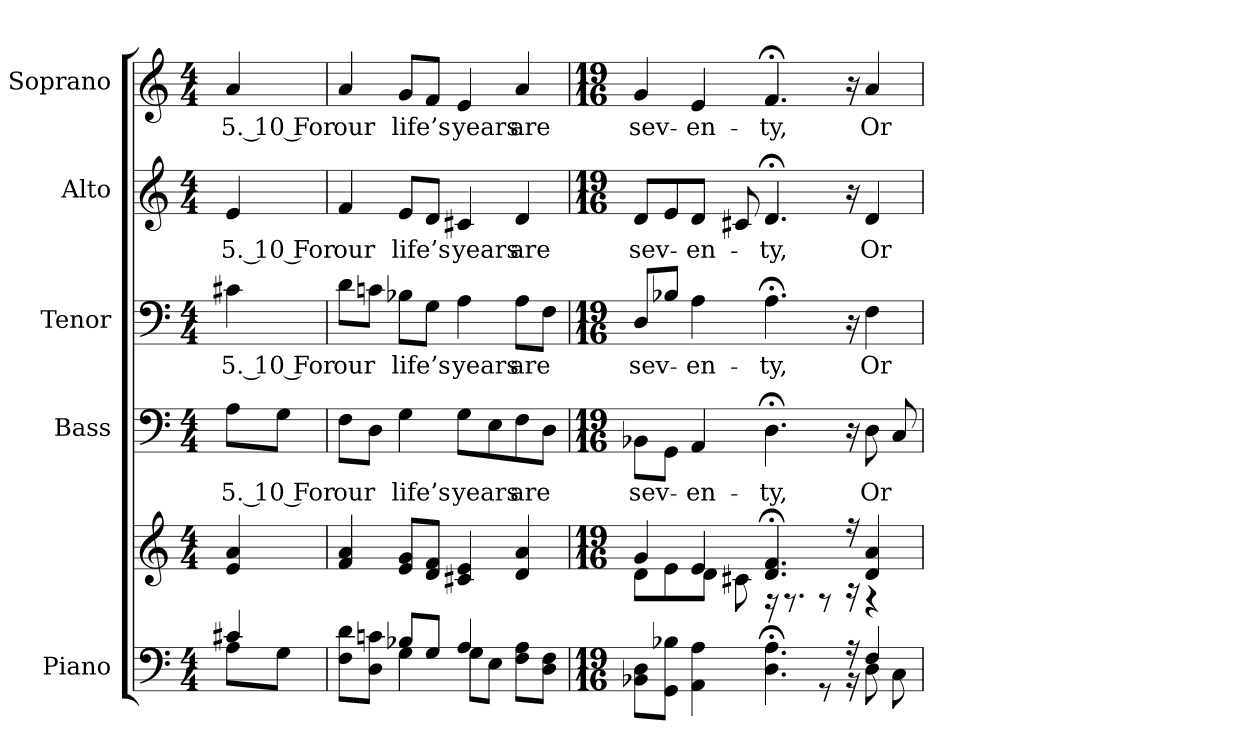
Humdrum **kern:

**kern	**kern	**kern	**text	**kern	**text	**kern	**text	**kern	**text
*part5	*part5	*part4	*part4	*part3	*part3	*part2	*part2	*part1	*part1
*staff6	*staff5	*staff4	*staff4	*staff3	*staff3	*staff2	*staff2	*staff1	*staff1
*I"Piano	*	*I"Bass	*	*I"Tenor	*	*I"Alto	*	*I"Soprano	*
*I'Pno.	*	*I'B.	*	*I'T.	*	*I'A.	*	*I'S.	*
!!LO:PB:g=z
*clefF4	*clefG2	*clefF4	*	*clefF4	*	*clefG2	*	*clefG2	*
*k[]	*k[]	*k[]	*	*k[]	*	*k[]	*	*k[]	*
*C:	*C:	*C:	*	*C:	*	*C:	*	*C:	*
*M4/4	*M4/4	*M4/4	*	*M4/4	*	*M4/4	*	*M4/4	*
*MM115	*MM115	*MM115	*	*MM115	*	*MM115	*	*MM115	*
=1	=1	=1	=1	=1	=1	=1	=1	=1	=1
*^	*	*	*	*	*	*	*	*	*
!	!	!	!	!LO:LY:b:color=#000000	!	!	!	!	!	!
!	!	!	!	!	!	!LO:LY:b:color=#000000	!	!	!	!
!	!	!	!	!	!	!	!	!LO:LY:b:color=#000000	!	!
!	!	!	!	!	!	!	!	!	!	!LO:LY:b:color=#000000
4c#Xi/	8Ai\L	4ei/ 4ai	8Ai\L	5. 10 For	4c#Xi\	5. 10 For	4ei/	5. 10 For	4ai/	5. 10 For
.	8Gi\J	.	8Gi\J	.	.	.	.	.	.	.
=2	=2	=2	=2	=2	=2	=2	=2	=2	=2	=2
!	!	!	!	!LO:LY:b:color=#000000	!	!	!	!	!	!
!	!	!	!	!	!	!LO:LY:b:color=#000000	!	!	!	!
!	!	!	!	!	!	!	!	!LO:LY:b:color=#000000	!	!
!	!	!	!	!	!	!	!	!	!	!LO:LY:b:color=#000000
8Fi\ 8diL	4ryy	4fi/ 4ai	8Fi\L	our	8di\L	our	4fi/	our	4ai/	our
8Di\ 8cniJ	.	.	8Di\J	.	8cni\J	.	.	.	.	.
!	!	!	!	!LO:LY:b:color=#000000	!	!	!	!	!	!
!	!	!	!	!	!	!LO:LY:b:color=#000000	!	!	!	!
!	!	!	!	!	!	!	!	!LO:LY:b:color=#000000	!	!
!	!	!	!	!	!	!	!	!	!	!LO:LY:b:color=#000000
8B-Xi/L	4Gi\	8ei/ 8giL	4Gi\	life’s	8B-Xi\L	life’s	8ei/L	life’s	8gi/L	life’s
8Gi/J	.	8di/ 8fiJ	.	.	8Gi\J	.	8di/J	.	8fi/J	.
!	!	!	!	!LO:LY:b:color=#000000	!	!	!	!	!	!
!	!	!	!	!	!	!LO:LY:b:color=#000000	!	!	!	!
!	!	!	!	!	!	!	!	!LO:LY:b:color=#000000	!	!
!	!	!	!	!	!	!	!	!	!	!LO:LY:b:color=#000000
4Ai/	8Gi\L	4c#Xi/ 4ei	8Gi\L	years	4Ai\	years	4c#Xi/	years	4ei/	years
.	8Ei\J	.	8Ei\	.	.	.	.	.	.	.
!	!	!	!	!LO:LY:b:color=#000000	!	!	!	!	!	!
!	!	!	!	!	!	!LO:LY:b:color=#000000	!	!	!	!
!	!	!	!	!	!	!	!	!LO:LY:b:color=#000000	!	!
!	!	!	!	!	!	!	!	!	!	!LO:LY:b:color=#000000
8Fi\ 8AiL	4ryy	4di/ 4ai	8Fi\	are	8Ai\L	are	4di/	are	4ai/	are
8Di\ 8FiJ	.	.	8Di\J	.	8Fi\J	.	.	.	.	.
=3	=3	=3	=3	=3	=3	=3	=3	=3	=3	=3
*M19/16	*	*M19/16	*M19/16	*	*M19/16	*	*M19/16	*	*M19/16	*
*	*	*^	*	*	*	*	*	*	*	*
!	!	!	!	!	!LO:LY:b:color=#000000	!	!	!	!	!	!
!	!	!	!	!	!	!	!LO:LY:b:color=#000000	!	!	!	!
!	!	!	!	!	!	!	!	!	!LO:LY:b:color=#000000	!	!
!	!	!	!	!	!	!	!	!	!	!	!LO:LY:b:color=#000000
8BB-Xi\ 8DiL	2ryy	4gi/	8di\L	8BB-Xi\L	sev-	8Di/L	sev-	8di/L	sev-	4gi/	sev-
8GGi\ 8B-XiJ	.	.	8ei\	8GGi\J	.	8B-Xi/J	.	8ei/	.	.	.
!	!	!	!	!	!LO:LY:b:color=#000000	!	!	!	!	!	!
!	!	!	!	!	!	!	!LO:LY:b:color=#000000	!	!	!	!
!	!	!	!	!	!	!	!	!	!LO:LY:b:color=#000000	!	!
!	!	!	!	!	!	!	!	!	!	!	!LO:LY:b:color=#000000
4AAi\ 4Ai	.	4ei/	8di\J	4AAi/	-en-	4Ai\	-en-	8di/J	-en-	4ei/	-en-
.	.	.	8c#Xi\	.	.	.	.	8c#Xi/	.	.	.
!	!	!	!	!	!LO:LY:b:color=#000000	!	!	!	!	!	!
!	!	!	!	!	!	!	!LO:LY:b:color=#000000	!	!	!	!
!	!	!	!	!	!	!	!	!	!LO:LY:b:color=#000000	!	!
!	!	!	!	!	!	!	!	!	!	!	!LO:LY:b:color=#000000
4.Di\; 4.Ai;	4ryy	4.di/; 4.fi;	16r	4.D;i\	-ty,	4.A;i\	-ty,	4.d;i/	-ty,	4.f;i/	-ty,
.	.	.	8.r	.	.	.	.	.	.	.	.
.	8r	.	8r	.	.	.	.	.	.	.	.
16r	16r	16r	16r	16r	.	16r	.	16r	.	16r	.
!	!	!	!	!	!LO:LY:b:color=#000000	!	!	!	!	!	!
!	!	!	!	!	!	!	!LO:LY:b:color=#000000	!	!	!	!
!	!	!	!	!	!	!	!	!	!LO:LY:b:color=#000000	!	!
!	!	!	!	!	!	!	!	!	!	!	!LO:LY:b:color=#000000
4Fi/	8Di\	4di/ 4ai	4r	8Di\	Or	4Fi\	Or	4di/	Or	4ai/	Or
.	8Ci\	.	.	8Ci/	.	.	.	.	.	.	.
*v	*v	*	*	*	*	*	*	*	*	*	*
*	*v	*v	*	*	*	*	*	*	*	*
=	=	=	=	=	=	=	=	=	=
*-	*-	*-	*-	*-	*-	*-	*-	*-	*-
